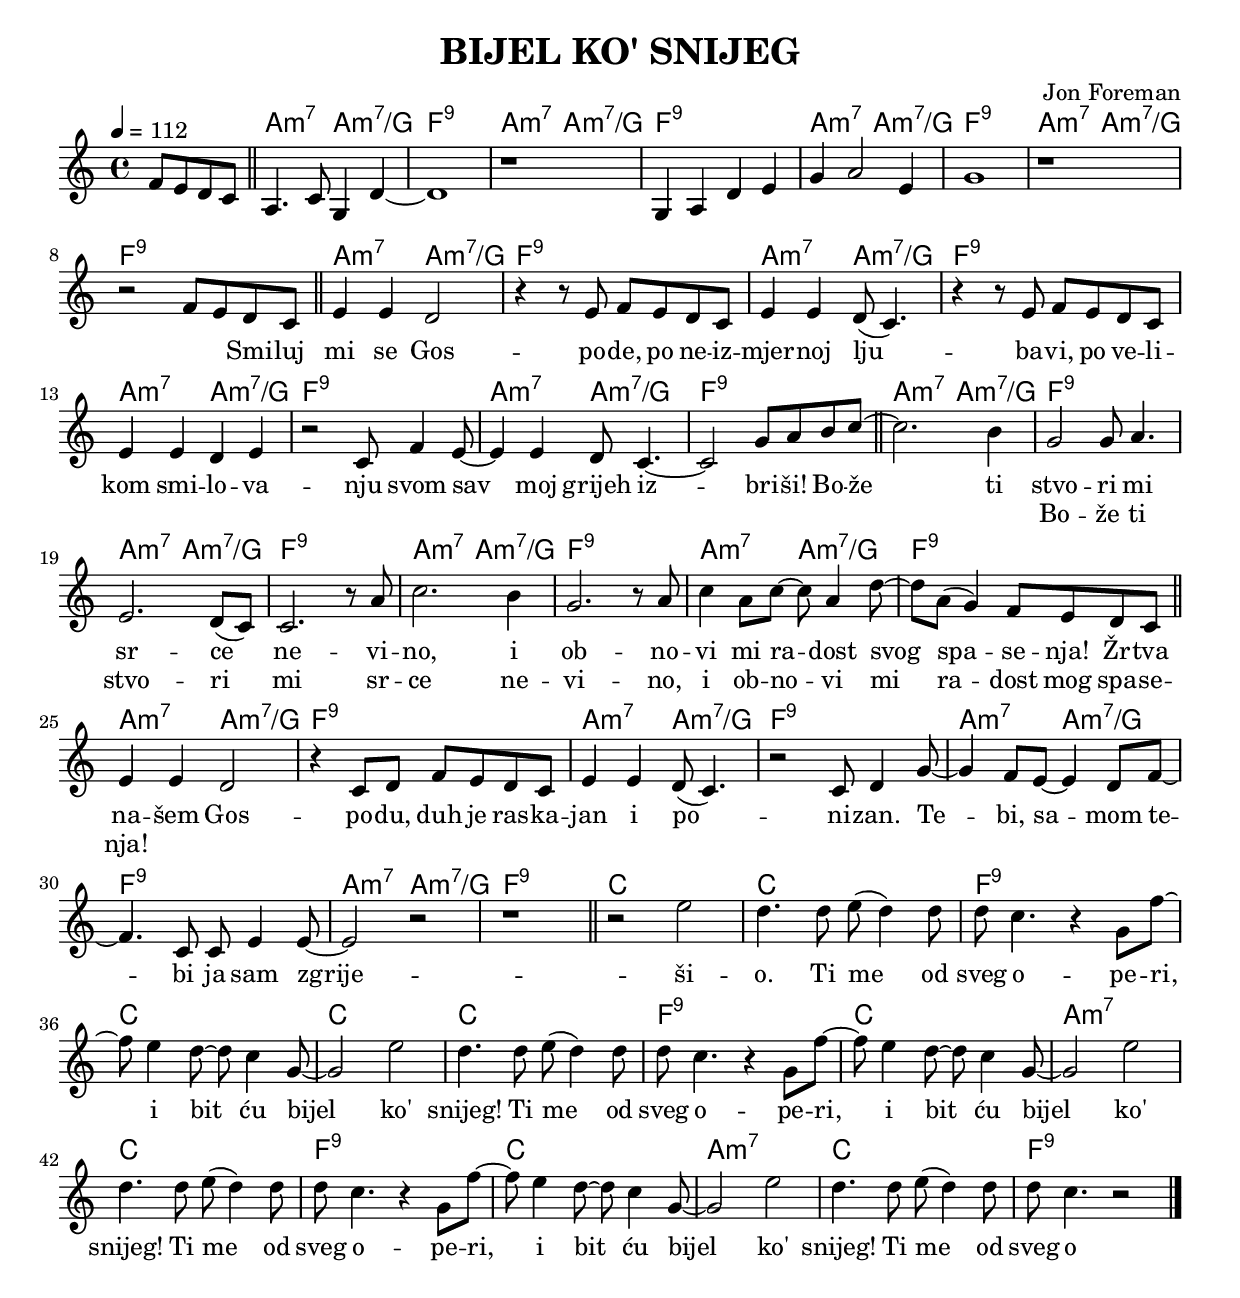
\version "2.24.1"
\include "deutsch.ly"
jazzChords = {}
aFourL = {}
markMoj = {}
%\include "../config/include.ily"

\layout {
  indent = 0
}

\header {
  titlex = "Farmfest 2023"
  broj = "1"
  title = "BIJEL KO' SNIJEG"
  composer = "Jon Foreman"
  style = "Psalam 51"
  %tagline = \markup { \override #'(font-name . "JohnSans White Pro") \override #'(font-size . -3) { Izvorno: Name, Album } }
}

\paper {
  \aFourL
  %min-systems-per-page = #7
  %annotate-spacing = ##t
  %system-system-spacing.padding = #3.2
  %page-breaking = #ly:one-page-breaking
  %last-bottom-spacing.minimum-distance = #8
}

staffOne = \relative c' {
  \time 4/4
  \tempo 4 = 112
  \partial 2
  f8 e8 d8 c8 \bar "||" |
  \markMoj a4. c8 g4 d'4 ~|
  d1 |
  r1 |
  g,4 a4 d4 e4 |
  g4 a2 e4 |
  g1 |
  r1 |
  r2 f8 e8 d8 c8 \bar "||" |
  \markMoj e4 e4 d2 |
  r4 r8 e8 f8 e8 d8 c8 |
  e4 e4 d8 (c4. )|
  r4 r8 e8 f8 e8 d8 c8 |
  e4 e4 d4 e4 |
  r2 c8 f4 e8 ~|
  e4 e4 d8 c4. ~|
  c2 g'8 a8 h8 c8 ~\bar "||" |
  \markMoj c2. h4 |
  g2 g8 a4. |
  e2. d8 (c8 )|
  c2. r8 a'8 |
  c2. h4 |
  g2. r8 a8 |
  c4 a8 c8 ~c8 a4 d8 ~|
  d8 a8 (g4 )f8 e8 d8 c8 \bar "||" |
  \markMoj e4 e4 d2 |
  r4 c8 d8 f8 e8 d8 c8 |
  e4 e4 d8 (c4. )|
  r2 c8 d4 g8 ~|
  g4 f8 e8 ~e4 d8 f8 ~|
  f4. c8 c8 e4 e8 ~|
  e2 r2 |
  r1 \bar "||" |
  \markMoj r2 e'2 |
  d4. d8 e8 (d4 )d8 |
  d8 c4. r4 g8 f'8 ~|
  f8 e4 d8 ~d8 c4 g8 ~|
  g2 e'2 |
  d4. d8 e8 (d4 )d8 |
  d8 c4. r4 g8 f'8 ~|
  f8 e4 d8 ~d8 c4 g8 ~|
  g2 e'2 |
  d4. d8 e8 (d4 )d8 |
  d8 c4. r4 g8 f'8 ~|
  f8 e4 d8 ~d8 c4 g8 ~|
  g2 e'2 |
  d4. d8 e8 (d4 )d8 |
  d8 c4. r2 |
}

harmonyOne = \chordmode  {
  s2 |
  a2:m7 a2:m7/g |
  f1:5.9 |
  a2:m7 a2:m7/g |
  f1:5.9 |
  a2:m7 a2:m7/g |
  f1:5.9 |
  a2:m7 a2:m7/g |
  f1:5.9 |
  a2:m7 a2:m7/g |
  f1:5.9 |
  a2:m7 a2:m7/g |
  f1:5.9 |
  a2:m7 a2:m7/g |
  f1:5.9 |
  a2:m7 a2:m7/g |
  f1:5.9 |
  a2:m7 a2:m7/g |
  f1:5.9 |
  a2:m7 a2:m7/g |
  f1:5.9 |
  a2:m7 a2:m7/g |
  f1:5.9 |
  a2:m7 a2:m7/g |
  f1:5.9 |
  a2:m7 a2:m7/g |
  f1:5.9 |
  a2:m7 a2:m7/g |
  f1:5.9 |
  a2:m7 a2:m7/g |
  f1:5.9 |
  a2:m7 a2:m7/g |
  f1:5.9 |
  c1 |
  c1 |
  f1:5.9 |
  c1 |
  c1 |
  c1 |
  f1:5.9 |
  c1 |
  a1:m7 |
  c1 |
  f1:5.9 |
  c1 |
  a1:m7 |
  c1 |
  f1:5.9 |
  \bar "|."
}

lyricOneZero = \lyricmode {
  \repeat unfold 18 { \skip1 }
  Smi -- luj mi se 
  Gos -- po -- de, 
  po ne -- iz -- mjer -- noj 
  lju -- ba -- vi, 
  po ve -- li -- kom smi -- 
  lo -- va -- nju svom 
  sav moj grijeh 
  iz -- bri -- ši! 
  Bo -- že ti stvo -- 
  ri 
  mi sr -- ce 
  ne -- vi -- 
  no, i 
  ob -- no -- 
  vi mi 
  ra -- dost svog spa -- se -- 
  nja! Žr -- tva na -- šem 
  Gos -- po -- du, 
  duh je ras -- ka -- jan i 
  po -- ni -- zan. 
  Te -- bi, sa -- 
  mom te -- bi ja 
  sam zgrije -- ši -- o. 
  Ti 
  me od sveg o -- 
  pe -- ri, i bit 
  ću bijel ko' snijeg! 
  Ti 
  me od sveg o -- 
  pe -- ri, i bit 
  ću bijel ko' snijeg! 
  Ti 
  me od sveg o -- 
  pe -- ri, i bit 
  ću bijel ko' snijeg! 
  Ti 
  me od sveg o -- 
  pe -- ri. 
}

lyricOneOne = \lyricmode {
  \repeat unfold 51 { \skip1 }
  Bo -- že ti stvo -- 
  ri 
  mi sr -- ce 
  ne -- vi -- 
  no, i 
  ob -- no -- 
  vi mi 
  ra -- dost mog spa -- se -- 
  nja! 
}

\score {
    <<
    \new ChordNames { \jazzChords \harmonyOne }
    \new Staff { \staffOne }
    \addlyrics { \lyricOneZero }
    \addlyrics { \lyricOneOne }
    >>
}
